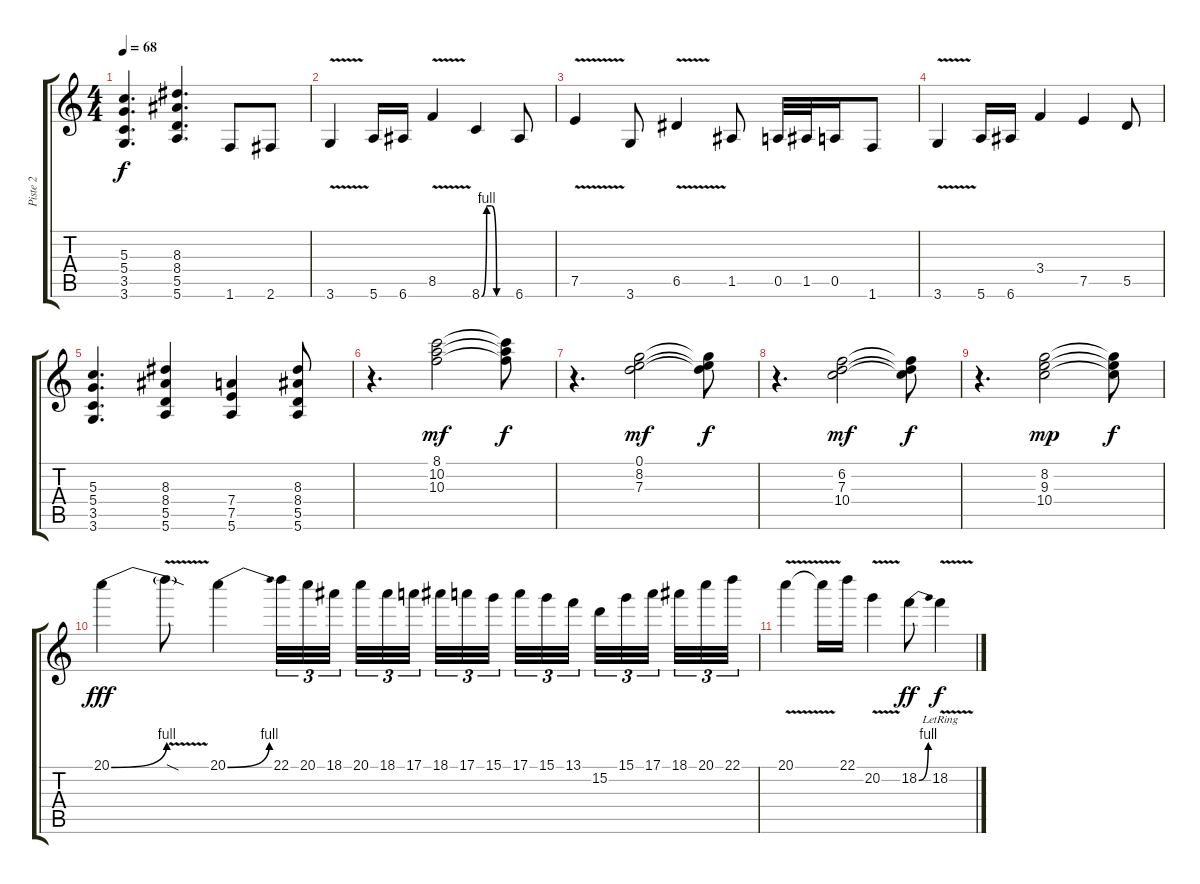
\track ("Piste 2" "Piste 2") {instrument distortionguitar}
\staff {score tabs}
\tuning (E4 B3 G3 D3 A2 E2) {hide}
\ts (4 4)
\tempo 68
\clef g2
\ks c
(5.3 5.4 3.5 3.6).4{d dy f} (8.3 8.4 5.5 5.6).4{d} 1.6.8 2.6.8 |
3.6{v}.4 5.6.16 6.6.16 8.5{v}.4 8.6{be (custom 0 0 10 4 20 4 30 0 60 0)}.4 6.6.8 |
7.5{v}.4 3.6.8 6.5{v}.4 1.5.8 0.5.32 1.5.32 0.5.16 1.6.8 |
3.6{v}.4 5.6.16 6.6.16 3.4.4 7.5.4 5.5.8 |
(5.3 5.4 3.5 3.6).4{d} (8.3 8.4 5.5 5.6).4 (7.4 7.5 5.6).4 (8.3 8.4 5.5 5.6).8 |
r.4{d volume 8} (8.1 10.2 10.3).2{dy mf} (8.1{t} 10.2{t} 10.3{t}).8{dy f} |
r.4{d} (0.1 8.2 7.3).2{dy mf} (0.1{t} 8.2{t} 7.3{t}).8{dy f} |
r.4{d} (6.2 7.3 10.4).2{dy mf} (6.2{t} 7.3{t} 10.4{t}).8{dy f} |
r.4{d} (8.2 9.3 10.4).2{dy mp} (8.2{t} 9.3{t} 10.4{t}).8{dy f} |
20.1{be (bend 0 0 60 4)}.4{dy fff volume 16 instrument distortionguitar} 20.1{v sod t}.8 20.1{be (bend 0 0 60 4)}.4 22.1.32{tu (3 2)} 20.1.32{tu (3 2)} 18.1.32{tu (3 2) beam splitsecondary} 20.1.32{tu (3 2)} 18.1.32{tu (3 2)} 17.1.32{tu (3 2)} 18.1.32{tu (3 2)} 17.1.32{tu (3 2)} 15.1.32{tu (3 2) beam splitsecondary} 17.1.32{tu (3 2)} 15.1.32{tu (3 2)} 13.1.32{tu (3 2) beam splitsecondary} 15.2.32{tu (3 2)} 15.1.32{tu (3 2)} 17.1.32{tu (3 2) beam splitsecondary} 18.1.32{tu (3 2)} 20.1.32{tu (3 2)} 22.1.32{tu (3 2)} |
20.1{v}.4 20.1{t}.16 22.1.16 20.2{v}.4 18.2{be (bend 0 0 60 4)}.8{dy ff} 18.2{v lr}.4{dy f}
